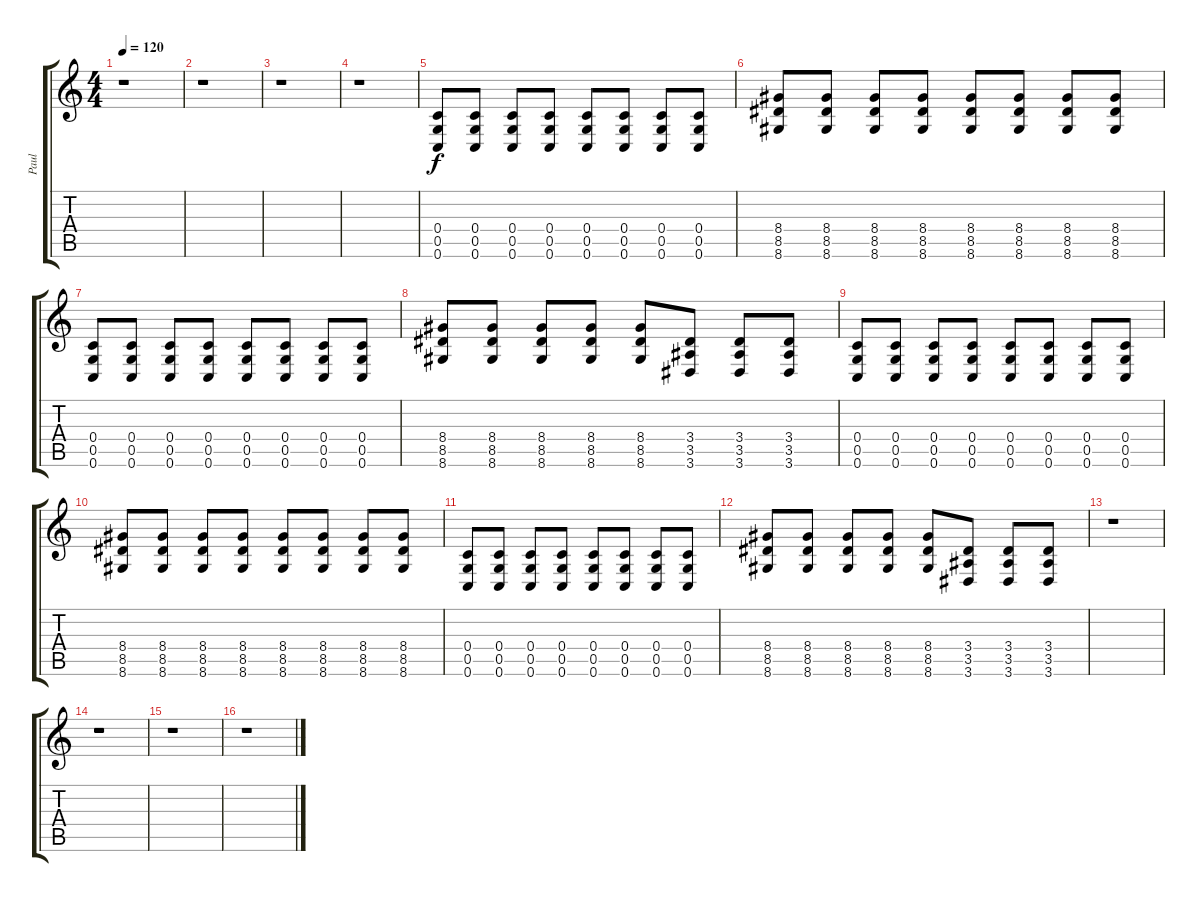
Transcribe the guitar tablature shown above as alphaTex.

\track ("Paul" "Paul") {instrument overdrivenguitar}
\staff {score tabs}
\tuning (D4 A3 F3 C3 G2 C2) {hide}
\ts (4 4)
\tempo 120
\clef g2
\ks c
r.1{dy f} |
r.1 |
r.1 |
r.1 |
(0.4 0.5 0.6).8 (0.4 0.5 0.6).8 (0.4 0.5 0.6).8 (0.4 0.5 0.6).8 (0.4 0.5 0.6).8 (0.4 0.5 0.6).8 (0.4 0.5 0.6).8 (0.4 0.5 0.6).8 |
(8.4 8.5 8.6).8 (8.4 8.5 8.6).8 (8.4 8.5 8.6).8 (8.4 8.5 8.6).8 (8.4 8.5 8.6).8 (8.4 8.5 8.6).8 (8.4 8.5 8.6).8 (8.4 8.5 8.6).8 |
(0.4 0.5 0.6).8 (0.4 0.5 0.6).8 (0.4 0.5 0.6).8 (0.4 0.5 0.6).8 (0.4 0.5 0.6).8 (0.4 0.5 0.6).8 (0.4 0.5 0.6).8 (0.4 0.5 0.6).8 |
(8.4 8.5 8.6).8 (8.4 8.5 8.6).8 (8.4 8.5 8.6).8 (8.4 8.5 8.6).8 (8.4 8.5 8.6).8 (3.4 3.5 3.6).8 (3.4 3.5 3.6).8 (3.4 3.5 3.6).8 |
(0.4 0.5 0.6).8 (0.4 0.5 0.6).8 (0.4 0.5 0.6).8 (0.4 0.5 0.6).8 (0.4 0.5 0.6).8 (0.4 0.5 0.6).8 (0.4 0.5 0.6).8 (0.4 0.5 0.6).8 |
(8.4 8.5 8.6).8 (8.4 8.5 8.6).8 (8.4 8.5 8.6).8 (8.4 8.5 8.6).8 (8.4 8.5 8.6).8 (8.4 8.5 8.6).8 (8.4 8.5 8.6).8 (8.4 8.5 8.6).8 |
(0.4 0.5 0.6).8 (0.4 0.5 0.6).8 (0.4 0.5 0.6).8 (0.4 0.5 0.6).8 (0.4 0.5 0.6).8 (0.4 0.5 0.6).8 (0.4 0.5 0.6).8 (0.4 0.5 0.6).8 |
(8.4 8.5 8.6).8 (8.4 8.5 8.6).8 (8.4 8.5 8.6).8 (8.4 8.5 8.6).8 (8.4 8.5 8.6).8 (3.4 3.5 3.6).8 (3.4 3.5 3.6).8 (3.4 3.5 3.6).8 |
r.1 |
r.1 |
r.1 |
r.1
